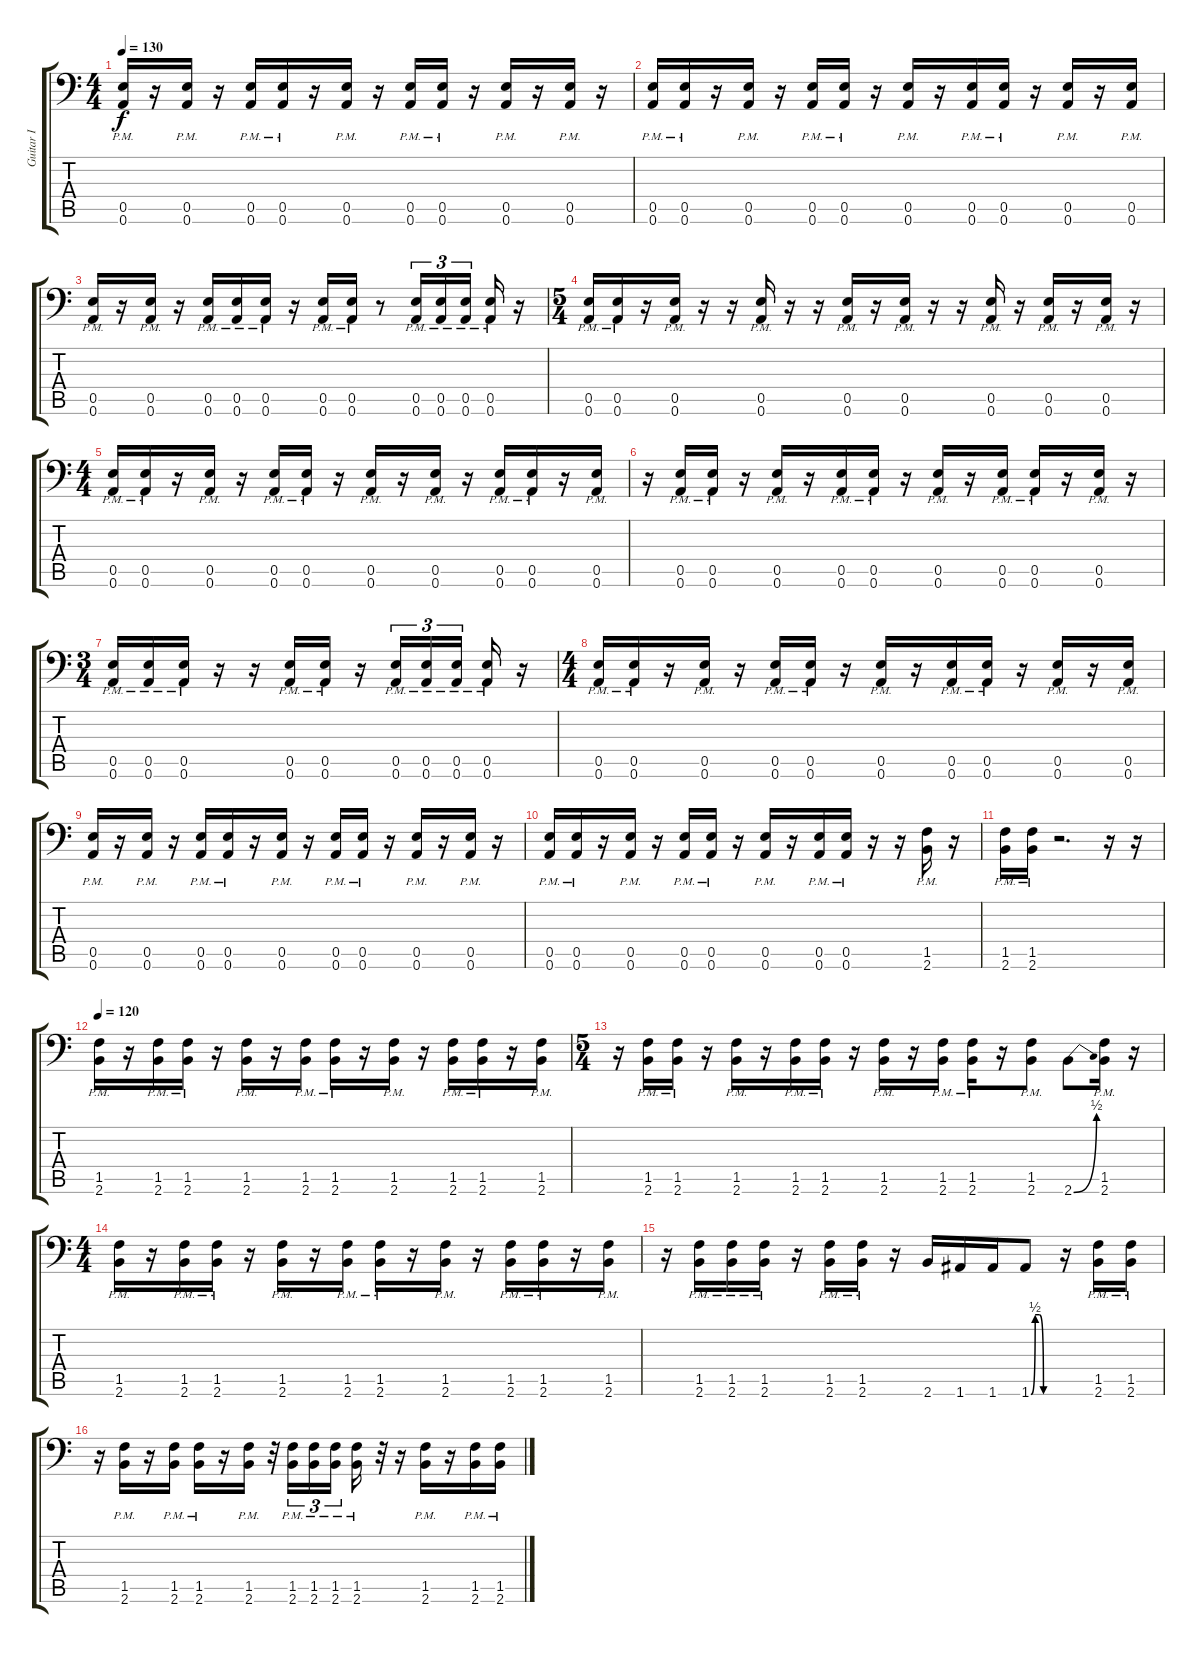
\track ("Guitar I" "Guitar I") {instrument distortionguitar}
\staff {score tabs}
\tuning (B3 Gb3 D3 A2 E2 A1) {hide}
\ts (4 4)
\tempo 130
\clef f4
\ks c
(0.5{pm} 0.6{pm}).16{dy f} r.16 (0.5{pm} 0.6{pm}).16 r.16 (0.5{pm} 0.6{pm}).16 (0.5{pm} 0.6{pm}).16 r.16 (0.5{pm} 0.6{pm}).16 r.16 (0.5{pm} 0.6{pm}).16 (0.5{pm} 0.6{pm}).16 r.16 (0.5{pm} 0.6{pm}).16 r.16 (0.5{pm} 0.6{pm}).16 r.16 |
(0.5{pm} 0.6{pm}).16 (0.5{pm} 0.6{pm}).16 r.16 (0.5{pm} 0.6{pm}).16 r.16 (0.5{pm} 0.6{pm}).16 (0.5{pm} 0.6{pm}).16 r.16 (0.5{pm} 0.6{pm}).16 r.16 (0.5{pm} 0.6{pm}).16 (0.5{pm} 0.6{pm}).16 r.16 (0.5{pm} 0.6{pm}).16 r.16 (0.5{pm} 0.6{pm}).16 |
(0.5{pm} 0.6{pm}).16 r.16 (0.5{pm} 0.6{pm}).16 r.16 (0.5{pm} 0.6{pm}).16 (0.5{pm} 0.6{pm}).16 (0.5{pm} 0.6{pm}).16 r.16 (0.5{pm} 0.6{pm}).16 (0.5{pm} 0.6{pm}).16 r.8 (0.5{pm} 0.6{pm}).16{tu (3 2)} (0.5{pm} 0.6{pm}).16{tu (3 2)} (0.5{pm} 0.6{pm}).16{tu (3 2) beam splitsecondary} (0.5{pm} 0.6{pm}).16 r.16 |
\ts (5 4)
(0.5{pm} 0.6{pm}).16 (0.5{pm} 0.6{pm}).16 r.16 (0.5{pm} 0.6{pm}).16 r.16 r.16 (0.5{pm} 0.6{pm}).16 r.16 r.16 (0.5{pm} 0.6{pm}).16 r.16 (0.5{pm} 0.6{pm}).16 r.16 r.16 (0.5{pm} 0.6{pm}).16 r.16 (0.5{pm} 0.6{pm}).16 r.16 (0.5{pm} 0.6{pm}).16 r.16 |
\ts (4 4)
(0.5{pm} 0.6{pm}).16 (0.5{pm} 0.6{pm}).16 r.16 (0.5{pm} 0.6{pm}).16 r.16 (0.5{pm} 0.6{pm}).16 (0.5{pm} 0.6{pm}).16 r.16 (0.5{pm} 0.6{pm}).16 r.16 (0.5{pm} 0.6{pm}).16 r.16 (0.5{pm} 0.6{pm}).16 (0.5{pm} 0.6{pm}).16 r.16 (0.5{pm} 0.6{pm}).16 |
r.16 (0.5{pm} 0.6{pm}).16 (0.5{pm} 0.6{pm}).16 r.16 (0.5{pm} 0.6{pm}).16 r.16 (0.5{pm} 0.6{pm}).16 (0.5{pm} 0.6{pm}).16 r.16 (0.5{pm} 0.6{pm}).16 r.16 (0.5{pm} 0.6{pm}).16 (0.5{pm} 0.6{pm}).16 r.16 (0.5{pm} 0.6{pm}).16 r.16 |
\ts (3 4)
(0.5{pm} 0.6{pm}).16 (0.5{pm} 0.6{pm}).16 (0.5{pm} 0.6{pm}).16 r.16 r.16 (0.5{pm} 0.6{pm}).16 (0.5{pm} 0.6{pm}).16 r.16 (0.5{pm} 0.6{pm}).16{tu (3 2)} (0.5{pm} 0.6{pm}).16{tu (3 2)} (0.5{pm} 0.6{pm}).16{tu (3 2) beam splitsecondary} (0.5{pm} 0.6{pm}).16 r.16 |
\ts (4 4)
(0.5{pm} 0.6{pm}).16 (0.5{pm} 0.6{pm}).16 r.16 (0.5{pm} 0.6{pm}).16 r.16 (0.5{pm} 0.6{pm}).16 (0.5{pm} 0.6{pm}).16 r.16 (0.5{pm} 0.6{pm}).16 r.16 (0.5{pm} 0.6{pm}).16 (0.5{pm} 0.6{pm}).16 r.16 (0.5{pm} 0.6{pm}).16 r.16 (0.5{pm} 0.6{pm}).16 |
(0.5{pm} 0.6{pm}).16 r.16 (0.5{pm} 0.6{pm}).16 r.16 (0.5{pm} 0.6{pm}).16 (0.5{pm} 0.6{pm}).16 r.16 (0.5{pm} 0.6{pm}).16 r.16 (0.5{pm} 0.6{pm}).16 (0.5{pm} 0.6{pm}).16 r.16 (0.5{pm} 0.6{pm}).16 r.16 (0.5{pm} 0.6{pm}).16 r.16 |
(0.5{pm} 0.6{pm}).16 (0.5{pm} 0.6{pm}).16 r.16 (0.5{pm} 0.6{pm}).16 r.16 (0.5{pm} 0.6{pm}).16 (0.5{pm} 0.6{pm}).16 r.16 (0.5{pm} 0.6{pm}).16 r.16 (0.5{pm} 0.6{pm}).16 (0.5{pm} 0.6{pm}).16 r.16 r.16 (1.5{pm} 2.6{pm}).16 r.16 |
(1.5{pm} 2.6{pm}).16 (1.5{pm} 2.6{pm}).16 r.2{d} r.16 r.16 |
\tempo 120
(1.5{pm} 2.6{pm}).16 r.16 (1.5{pm} 2.6{pm}).16 (1.5{pm} 2.6{pm}).16 r.16 (1.5{pm} 2.6{pm}).16 r.16 (1.5{pm} 2.6{pm}).16 (1.5{pm} 2.6{pm}).16 r.16 (1.5{pm} 2.6{pm}).16 r.16 (1.5{pm} 2.6{pm}).16 (1.5{pm} 2.6{pm}).16 r.16 (1.5{pm} 2.6{pm}).16 |
\ts (5 4)
r.16 (1.5{pm} 2.6{pm}).16 (1.5{pm} 2.6{pm}).16 r.16 (1.5{pm} 2.6{pm}).16 r.16 (1.5{pm} 2.6{pm}).16 (1.5{pm} 2.6{pm}).16 r.16 (1.5{pm} 2.6{pm}).16 r.16 (1.5{pm} 2.6{pm}).16 (1.5{pm} 2.6{pm}).16 r.16 (1.5{pm} 2.6{pm}).8 2.6{be (bend 0 0 60 2)}.8 (1.5{pm} 2.6{pm}).16 r.16 |
\ts (4 4)
(1.5{pm} 2.6{pm}).16 r.16 (1.5{pm} 2.6{pm}).16 (1.5{pm} 2.6{pm}).16 r.16 (1.5{pm} 2.6{pm}).16 r.16 (1.5{pm} 2.6{pm}).16 (1.5{pm} 2.6{pm}).16 r.16 (1.5{pm} 2.6{pm}).16 r.16 (1.5{pm} 2.6{pm}).16 (1.5{pm} 2.6{pm}).16 r.16 (1.5{pm} 2.6{pm}).16 |
r.16 (1.5{pm} 2.6{pm}).16 (1.5{pm} 2.6{pm}).16 (1.5{pm} 2.6{pm}).16 r.16 (1.5{pm} 2.6{pm}).16 (1.5{pm} 2.6{pm}).16 r.16 2.6.16 1.6.16 1.6.16 1.6{be (custom 0 0 10 2 20 2 30 0 60 0)}.8 r.16 (1.5{pm} 2.6{pm}).16 (1.5{pm} 2.6{pm}).16 |
r.16 (1.5{pm} 2.6{pm}).16 r.16 (1.5{pm} 2.6{pm}).16 (1.5{pm} 2.6{pm}).16 r.16 (1.5{pm} 2.6{pm}).16 r.32 (1.5{pm} 2.6{pm}).16{tu (3 2)} (1.5{pm} 2.6{pm}).16{tu (3 2)} (1.5{pm} 2.6{pm}).16{tu (3 2) beam splitsecondary} (1.5{pm} 2.6{pm}).16 r.32 r.16 (1.5{pm} 2.6{pm}).16 r.16 (1.5{pm} 2.6{pm}).16 (1.5{pm} 2.6{pm}).16
